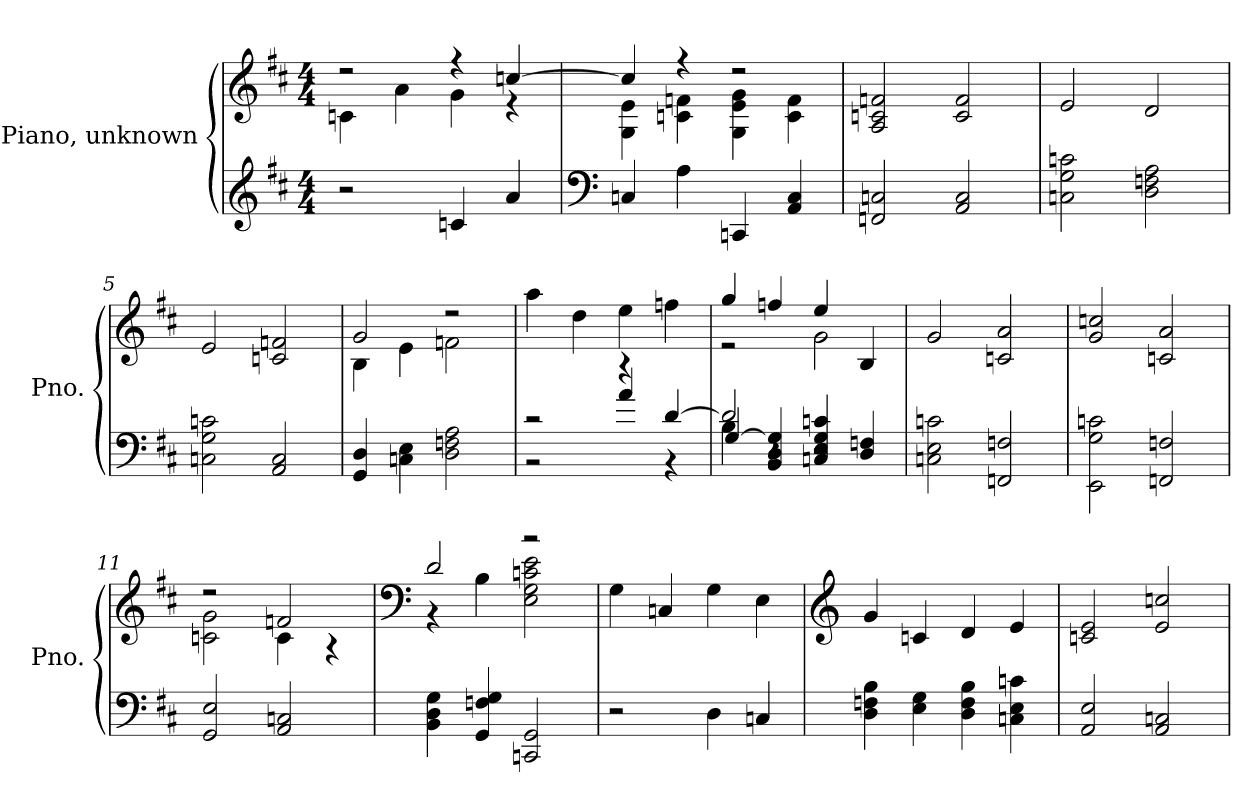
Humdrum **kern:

**kern	**kern
*part1	*part1
*staff2	*staff1
*I"Piano, unknown	*
*I'Pno.	*
*clefG2	*clefG2
*k[f#c#]	*k[f#c#]
*M4/4	*M4/4
*MM120	*MM120
=1	=1
*	*^
2r	2r	4cn\
.	.	4a\
4cn/	4r	4g\
4a/	[4ccn/	4r
=2	=2	=2
*clefF4	*	*
4Cn/	4cc/]	4G\ 4e\
4A\	4r	4cn\ 4fn\
4CCn/	2r	4G\ 4e\ 4g\
4AA/ 4C/	.	4c\ 4f\
*	*v	*v
=3	=3
2FFn/ 2Cn/	2A/ 2cn/ 2fn/
2AA/ 2C/	2c/ 2f/
=4	=4
2Cn\ 2G\ 2cn\	2e/
2D\ 2Fn\ 2A\	2d/
=5	=5
2Cn\ 2G\ 2cn\	2e/
2AA/ 2C/	2cn/ 2fn/
=6	=6
*	*^
4GG/ 4D/	2g/	4B\
4Cn\ 4E\	.	4e\
2D\ 2Fn\ 2A\	2r	2fn\
*	*v	*v
=7	=7
*^	*
2r	2r	4aa\
.	.	4dd\
4r	4a/	4ee\
[4d/	4r	4ffn\
!!LO:LB:g=z
=8	=8	=8
*	*^	*^
2d/]	4B\	[4G/	4gg/	2r
.	4r	4BB/ 4D/ 4G/]	4ffn/	.
2r	2r	4Cn/ 4E/ 4G/ 4cn/	4ee/	2g\
.	.	4D/ 4Fn/	4B/	.
*v	*v	*v	*	*
*	*v	*v
=9	=9
2Cn\ 2E\ 2cn\	2g/
2FFn/ 2Fn/	2cn/ 2a/
=10	=10
2EE\ 2G\ 2cn\	2g/ 2ccn/
2FFn/ 2Fn/	2cn/ 2a/
=11	=11
*	*^
2GG/ 2E/	2r	2cn\ 2g\
2AA/ 2Cn/	2fn/	4c\
.	.	4r
=12	=12	=12
*	*clefF4	*
4BB\ 4D\ 4G\	2d/	4r
4GG/ 4Fn/ 4G/	.	4B\
2CCn/ 2GG/	2r	2E\ 2G\ 2cn\ 2e\
*	*v	*v
=13	=13
2r	4G\
.	4Cn/
4D\	4G\
4Cn/	4E\
=14	=14
*	*clefG2
4D\ 4Fn\ 4B\	4g/
4E\ 4G\	4cn/
4D\ 4F\ 4B\	4d/
4Cn\ 4E\ 4cn\	4e/
!!LO:LB:g=z
=15	=15
2AA/ 2E/	2cn/ 2e/
2AA/ 2Cn/	2e/ 2ccn/
=	=
*-	*-
